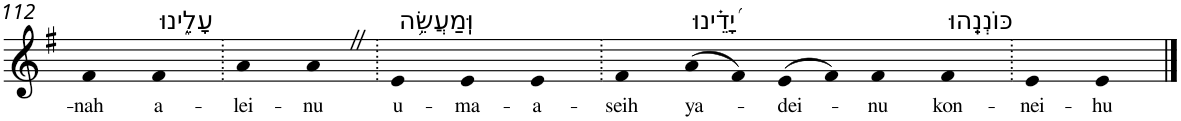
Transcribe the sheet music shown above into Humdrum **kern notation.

**kern	**text
*part1	*part1
*staff1	*staff1
*I"Piano	*
*I'Pno	*
!!LO:PB:g=z
*clefG2	*
*k[f#]	*
*G:	*
=112	=112
!	!LO:LY:b
4f#	-nah
!LO:TX:a:t=עָלֵ֑ינוּ	!
!	!LO:LY:b
4f#	a-
=113.	=113.
!	!LO:LY:b
4a	-lei-
!	!LO:LY:b
4aZ	-nu
=114.	=114.
!LO:TX:a:t=וּֽמַעֲשֵׂ֥ה	!
!	!LO:LY:b
4e	u-
!	!LO:LY:b
4e	-ma-
!	!LO:LY:b
4e	-a-
=115.	=115.
!	!LO:LY:b
4f#	-seih
!LO:TX:a:t=יָ֝דֵ֗ינוּ	!
!	!LO:LY:b
(>8a	ya-
8f#)	.
!	!LO:LY:b
(>8e	-dei-
8f#)	.
!	!LO:LY:b
4f#	-nu
!LO:TX:a:t=כּוֹנְנֵֽהוּ	!
!	!LO:LY:b
4f#	kon-
=116.	=116.
!	!LO:LY:b
4e	-nei-
!	!LO:LY:b
4e	-hu
==	==
*-	*-
